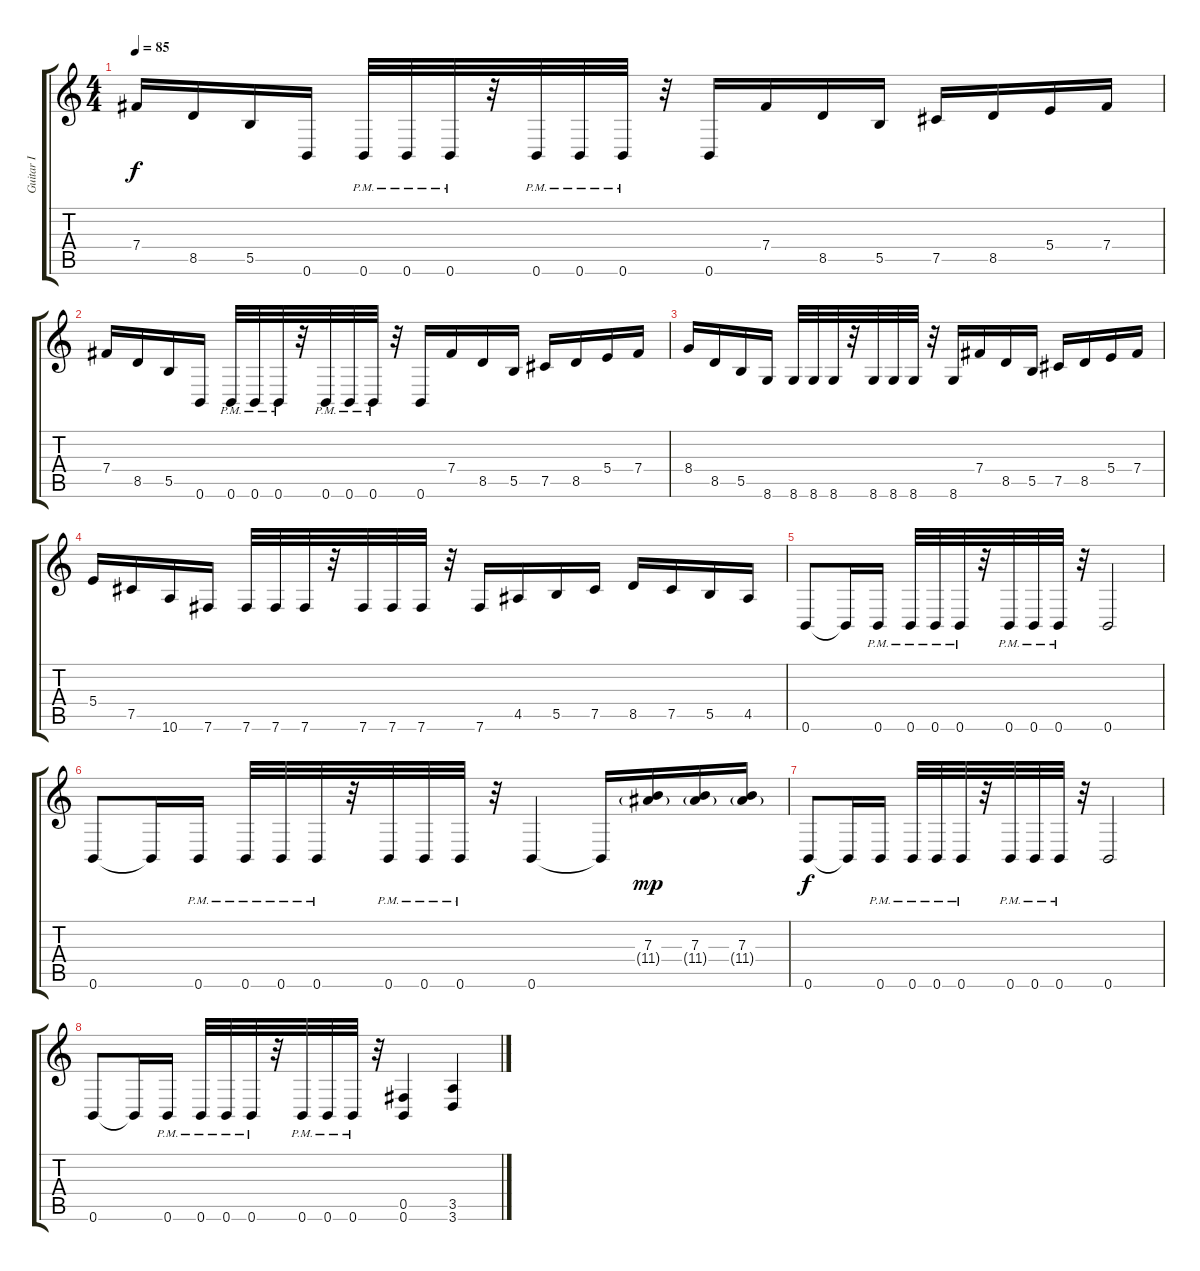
\track ("Guitar I" "Guitar I") {instrument distortionguitar}
\staff {score tabs}
\tuning (Db4 Ab3 E3 B2 Gb2 B1) {hide}
\ts (4 4)
\tempo 85
\clef g2
\ks c
7.4.16{dy f} 8.5.16 5.5.16 0.6.16 0.6{pm}.32 0.6{pm}.32 0.6{pm}.32 r.32 0.6{pm}.32 0.6{pm}.32 0.6{pm}.32 r.32 0.6.16 7.4.16 8.5.16 5.5.16 7.5.16 8.5.16 5.4.16 7.4.16 |
7.4.16 8.5.16 5.5.16 0.6.16 0.6{pm}.32 0.6{pm}.32 0.6{pm}.32 r.32 0.6{pm}.32 0.6{pm}.32 0.6{pm}.32 r.32 0.6.16 7.4.16 8.5.16 5.5.16 7.5.16 8.5.16 5.4.16 7.4.16 |
8.4.16 8.5.16 5.5.16 8.6.16 8.6.32 8.6.32 8.6.32 r.32 8.6.32 8.6.32 8.6.32 r.32 8.6.16 7.4.16 8.5.16 5.5.16 7.5.16 8.5.16 5.4.16 7.4.16 |
5.4.16 7.5.16 10.6.16 7.6.16 7.6.32 7.6.32 7.6.32 r.32 7.6.32 7.6.32 7.6.32 r.32 7.6.16 4.5.16 5.5.16 7.5.16 8.5.16 7.5.16 5.5.16 4.5.16 |
0.6.8 0.6{t}.16 0.6{pm}.16 0.6{pm}.32 0.6{pm}.32 0.6{pm}.32 r.32 0.6{pm}.32 0.6{pm}.32 0.6{pm}.32 r.32 0.6.2 |
0.6.8 0.6{t}.16 0.6{pm}.16 0.6{pm}.32 0.6{pm}.32 0.6{pm}.32 r.32 0.6{pm}.32 0.6{pm}.32 0.6{pm}.32 r.32 0.6.4 0.6{t}.16 (7.3 11.4{g}).16{dy mp} (7.3 11.4{g}).16 (7.3 11.4{g}).16 |
0.6.8{dy f} 0.6{t}.16 0.6{pm}.16 0.6{pm}.32 0.6{pm}.32 0.6{pm}.32 r.32 0.6{pm}.32 0.6{pm}.32 0.6{pm}.32 r.32 0.6.2 |
0.6.8 0.6{t}.16 0.6{pm}.16 0.6{pm}.32 0.6{pm}.32 0.6{pm}.32 r.32 0.6{pm}.32 0.6{pm}.32 0.6{pm}.32 r.32 (0.5 0.6).4 (3.5 3.6).4
